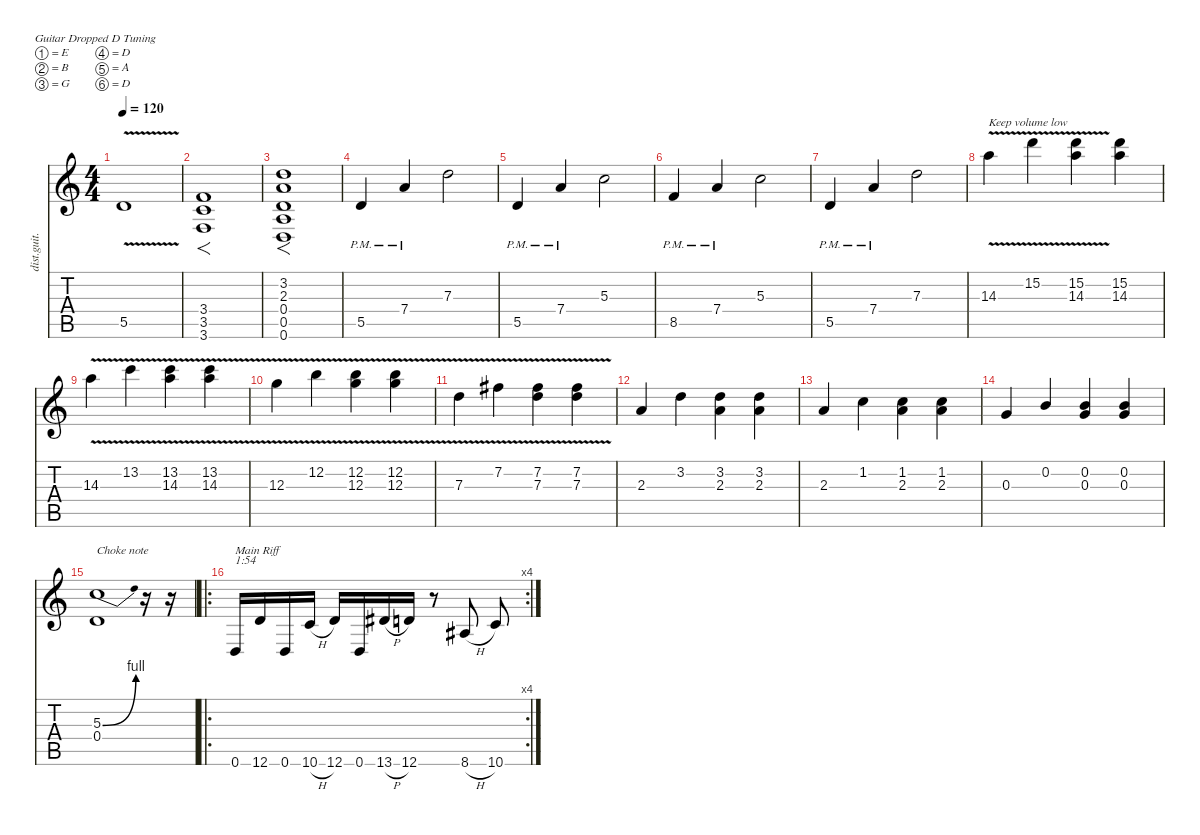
\defaultSystemsLayout 4
\hideDynamics
\bracketExtendMode nobrackets
\otherSystemsTrackNameOrientation horizontal
\track ("Distortion Guitar" "dist.guit.") {instrument distortionguitar}
\staff {score tabs}
\tuning (E4 B3 G3 D3 A2 D2)
\ts (4 4)
\tempo 120
\clef g2
\ks c
5.5{v t}.1{dy mf beam Up} |
(3.6 3.5 3.4).1{f beam Up} |
(3.2 2.3 0.6 0.5 0.4).1{f beam Up} |
5.5{pm}.4{beam Up} 7.4{pm}.4{beam Up} 7.3.2{beam Down} |
5.5{pm}.4{beam Up} 7.4{pm}.4{beam Up} 5.3.2{beam Down} |
8.5{pm}.4{beam Up} 7.4{pm}.4{beam Up} 5.3.2{beam Down} |
5.5{pm}.4{beam Up} 7.4{pm}.4{beam Up} 7.3.2{beam Down} |
14.3{v}.4{txt "Keep volume low" beam Down} 15.2{v}.4{beam Down} (14.3{v} 15.2).4{beam Down} (14.3 15.2).4{beam Down} |
14.3{v}.4{beam Down} 13.2{v}.4{beam Down} (14.3{v} 13.2{v}).4{beam Down} (14.3{v} 13.2{v}).4{beam Down} |
12.3{v}.4{beam Down} 12.2{v}.4{beam Down} (12.3{v} 12.2{v}).4{beam Down} (12.3{v} 12.2{v}).4{beam Down} |
7.3{v}.4{beam Down} 7.2{v acc #}.4{beam Down} (7.3{v} 7.2{v acc #}).4{beam Down} (7.3{v} 7.2{v acc #}).4{beam Down} |
2.3.4{beam Up} 3.2.4{beam Down} (2.3 3.2).4{beam Down} (2.3 3.2).4{beam Down} |
2.3.4{beam Up} 1.2.4{beam Down} (2.3 1.2).4{beam Down} (2.3 1.2).4{beam Down} |
0.3.4{beam Up} 0.2.4{beam Up} (0.2 0.3).4{beam Up} (0.3 0.2).4{beam Up} |
(0.4 5.3{be (bend 0 0 15 4)}).1{txt "Choke note" beam Up} r.16{beam Up} r.16{beam Up} |
\ro
\rc 4
0.6.16{txt "Main Riff\n1:54" beam Up} 12.6.16{beam Up} 0.6.16{beam Up} 10.6{h}.16{beam Up} 12.6.16{beam Up} 0.6.16{beam Up} 13.6{h acc #}.16{beam Up} 12.6.16{beam Up} r.8{beam Up} 8.6{h acc #}.8{beam Up} 10.6.8{beam Up}
